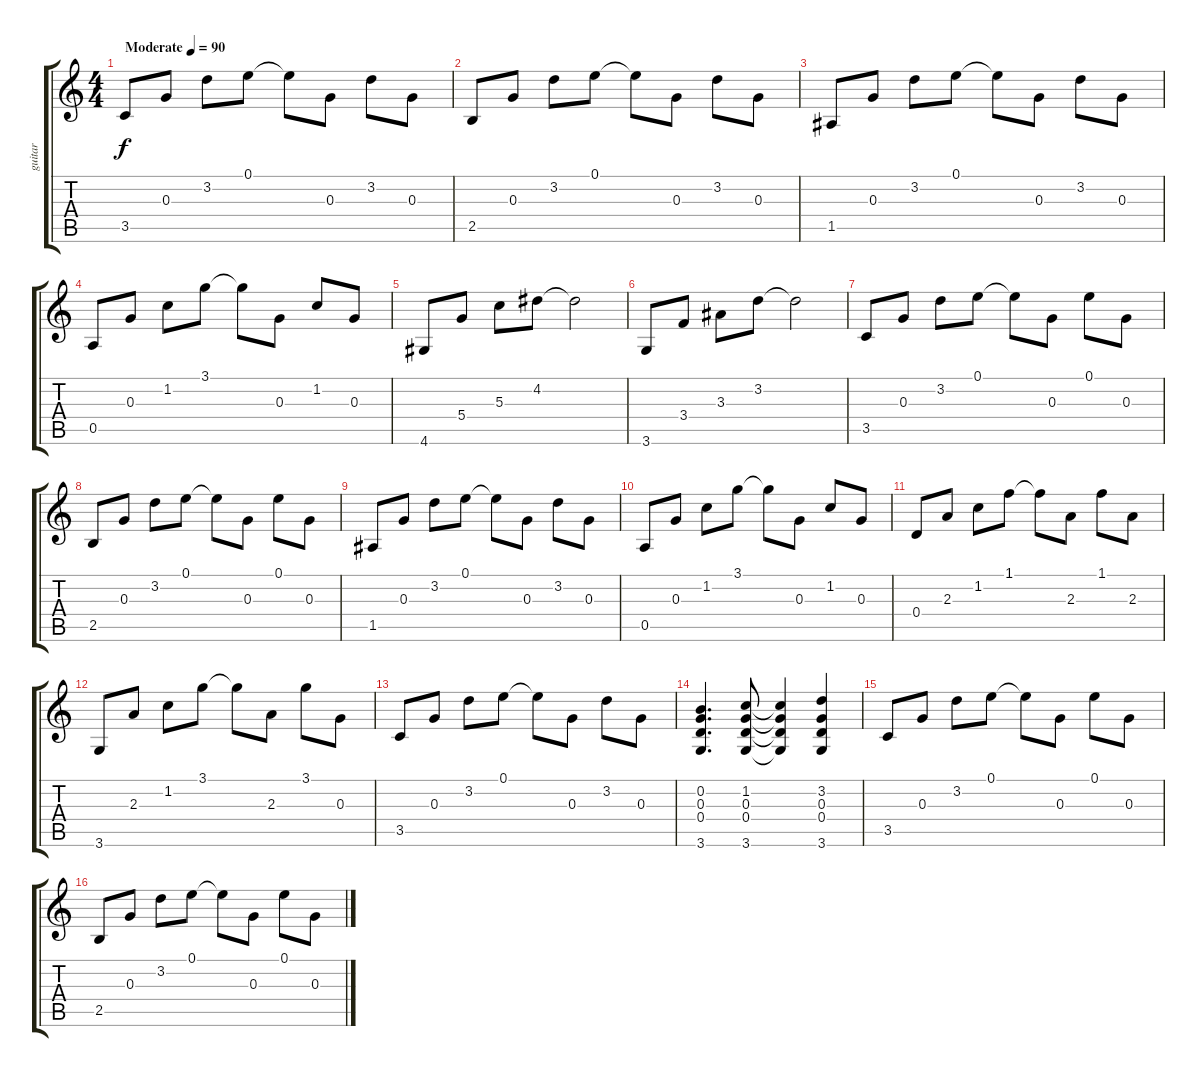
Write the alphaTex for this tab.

\track ("guitar" "guitar") {instrument acousticguitarsteel}
\staff {score tabs}
\tuning (E4 B3 G3 D3 A2 E2) {hide}
\ts (4 4)
\tempo (90 "Moderate")
\clef g2
\ks c
3.5.8{dy f instrument acousticguitarsteel} 0.3.8 3.2.8 0.1.8 0.1{t}.8 0.3.8 3.2.8 0.3.8 |
2.5.8 0.3.8 3.2.8 0.1.8 0.1{t}.8 0.3.8 3.2.8 0.3.8 |
1.5.8 0.3.8 3.2.8 0.1.8 0.1{t}.8 0.3.8 3.2.8 0.3.8 |
0.5.8 0.3.8 1.2.8 3.1.8 3.1{t}.8 0.3.8 1.2.8 0.3.8 |
4.6.8 5.4.8 5.3.8 4.2.8 4.2{t}.2 |
3.6.8 3.4.8 3.3.8 3.2.8 3.2{t}.2 |
3.5.8 0.3.8 3.2.8 0.1.8 0.1{t}.8 0.3.8 0.1.8 0.3.8 |
2.5.8 0.3.8 3.2.8 0.1.8 0.1{t}.8 0.3.8 0.1.8 0.3.8 |
1.5.8 0.3.8 3.2.8 0.1.8 0.1{t}.8 0.3.8 3.2.8 0.3.8 |
0.5.8 0.3.8 1.2.8 3.1.8 3.1{t}.8 0.3.8 1.2.8 0.3.8 |
0.4.8 2.3.8 1.2.8 1.1.8 1.1{t}.8 2.3.8 1.1.8 2.3.8 |
3.6.8 2.3.8 1.2.8 3.1.8 3.1{t}.8 2.3.8 3.1.8 0.3.8 |
3.5.8 0.3.8 3.2.8 0.1.8 0.1{t}.8 0.3.8 3.2.8 0.3.8 |
(0.2 0.3 0.4 3.6).4{d} (1.2 0.3 0.4 3.6).8 (1.2{t} 0.3{t} 0.4{t} 3.6{t}).4 (3.2 0.3 0.4 3.6).4 |
3.5.8 0.3.8 3.2.8 0.1.8 0.1{t}.8 0.3.8 0.1.8 0.3.8 |
2.5.8 0.3.8 3.2.8 0.1.8 0.1{t}.8 0.3.8 0.1.8 0.3.8
